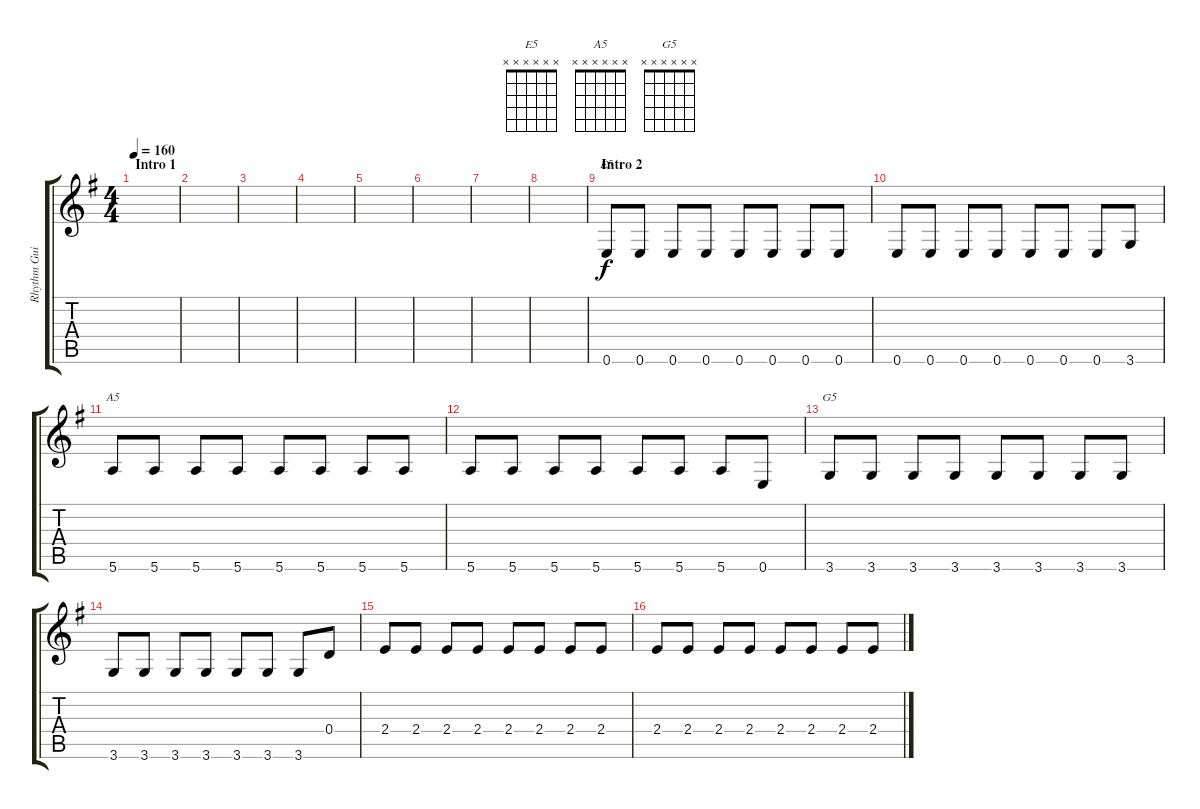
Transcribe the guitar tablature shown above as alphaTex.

\track ("Rhythm Guitar (Shahram Sherbaf)" "Rhythm Gui") {instrument overdrivenguitar}
\staff {score tabs}
\tuning (E4 B3 G3 D3 A2 E2) {hide}
\chord ("E5" x x x x x x)
\chord ("A5" x x x x x x)
\chord ("G5" x x x x x x)
\ts (4 4)
\section ("" "Intro 1")
\tempo 160
\clef g2
\ks eminor
|
|
|
|
|
|
|
|
\section ("" "Intro 2")
0.6.8{ch "E5"} 0.6.8 0.6.8 0.6.8 0.6.8 0.6.8 0.6.8 0.6.8 |
0.6.8 0.6.8 0.6.8 0.6.8 0.6.8 0.6.8 0.6.8 3.6.8 |
5.6.8{ch "A5"} 5.6.8 5.6.8 5.6.8 5.6.8 5.6.8 5.6.8 5.6.8 |
5.6.8 5.6.8 5.6.8 5.6.8 5.6.8 5.6.8 5.6.8 0.6.8 |
3.6.8{ch "G5"} 3.6.8 3.6.8 3.6.8 3.6.8 3.6.8 3.6.8 3.6.8 |
3.6.8 3.6.8 3.6.8 3.6.8 3.6.8 3.6.8 3.6.8 0.4.8 |
2.4.8 2.4.8 2.4.8 2.4.8 2.4.8 2.4.8 2.4.8 2.4.8 |
2.4.8 2.4.8 2.4.8 2.4.8 2.4.8 2.4.8 2.4.8 2.4.8
